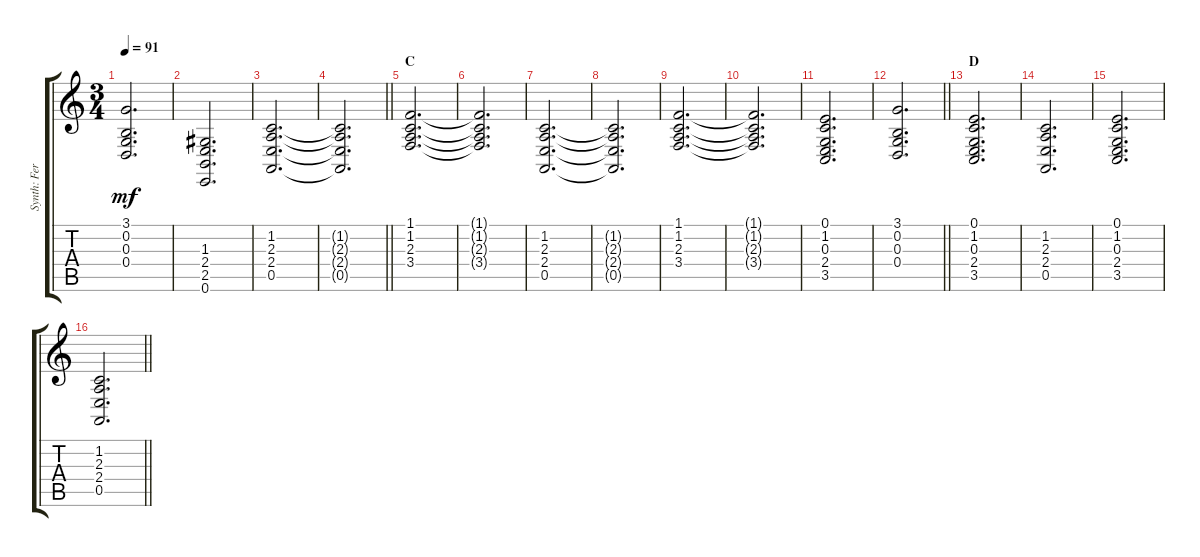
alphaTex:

\track ("Synth: Ferdy" "Synth: Fer") {instrument synthstrings1}
\staff {score tabs}
\tuning (E4 B3 G3 D3 A2 E2) {hide}
\ts (3 4)
\tempo 91
\clef g2
\ks c
(3.1 0.2 0.3 0.4).2{d dy mf} |
(1.3 2.4 2.5 0.6).2{d} |
(1.2 2.3 2.4 0.5).2{d} |
\barLineRight lightlight
(1.2{t} 2.3{t} 2.4{t} 0.5{t}).2{d} |
\section ("" "C")
(1.1 1.2 2.3 3.4).2{d} |
(1.1{t} 1.2{t} 2.3{t} 3.4{t}).2{d} |
(1.2 2.3 2.4 0.5).2{d} |
(1.2{t} 2.3{t} 2.4{t} 0.5{t}).2{d} |
(1.1 1.2 2.3 3.4).2{d} |
(1.1{t} 1.2{t} 2.3{t} 3.4{t}).2{d} |
(0.1 1.2 0.3 2.4 3.5).2{d} |
\barLineRight lightlight
(3.1 0.2 0.3 0.4).2{d} |
\section ("" "D")
(0.1 1.2 0.3 2.4 3.5).2{d} |
(1.2 2.3 2.4 0.5).2{d} |
(0.1 1.2 0.3 2.4 3.5).2{d} |
\barLineRight lightlight
(1.2 2.3 2.4 0.5).2{d}
